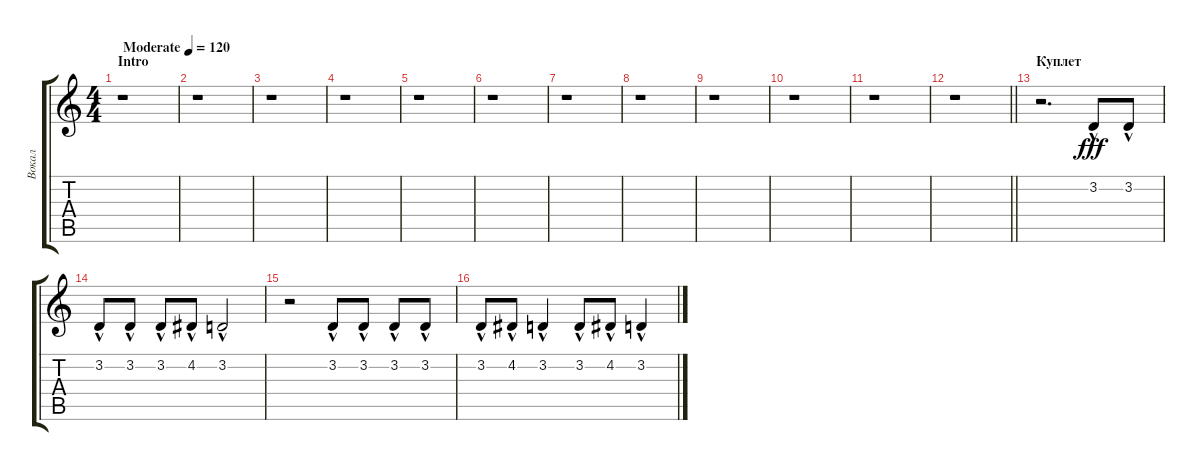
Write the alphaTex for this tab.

\track ("Вокал" "Вокал") {instrument lead6voice}
\staff {score tabs}
\tuning (E4 B3 G3 D3 A2 E2) {hide}
\ts (4 4)
\section ("" "Intro ")
\tempo (120 "Moderate")
\clef g2
\ks c
r.1{dy fff instrument lead6voice} |
r.1 |
r.1 |
r.1 |
r.1 |
r.1 |
r.1 |
r.1 |
r.1 |
r.1 |
r.1 |
\barLineRight lightlight
r.1 |
\section ("" "Куплет ")
r.2{d} 3.2{hac}.8 3.2{hac}.8 |
3.2{hac}.8 3.2{hac}.8 3.2{hac}.8 4.2{hac}.8 3.2{hac}.2 |
r.2 3.2{hac}.8 3.2{hac}.8 3.2{hac}.8 3.2{hac}.8 |
3.2{hac}.8 4.2{hac}.8 3.2{hac}.4 3.2{hac}.8 4.2{hac}.8 3.2{hac}.4
